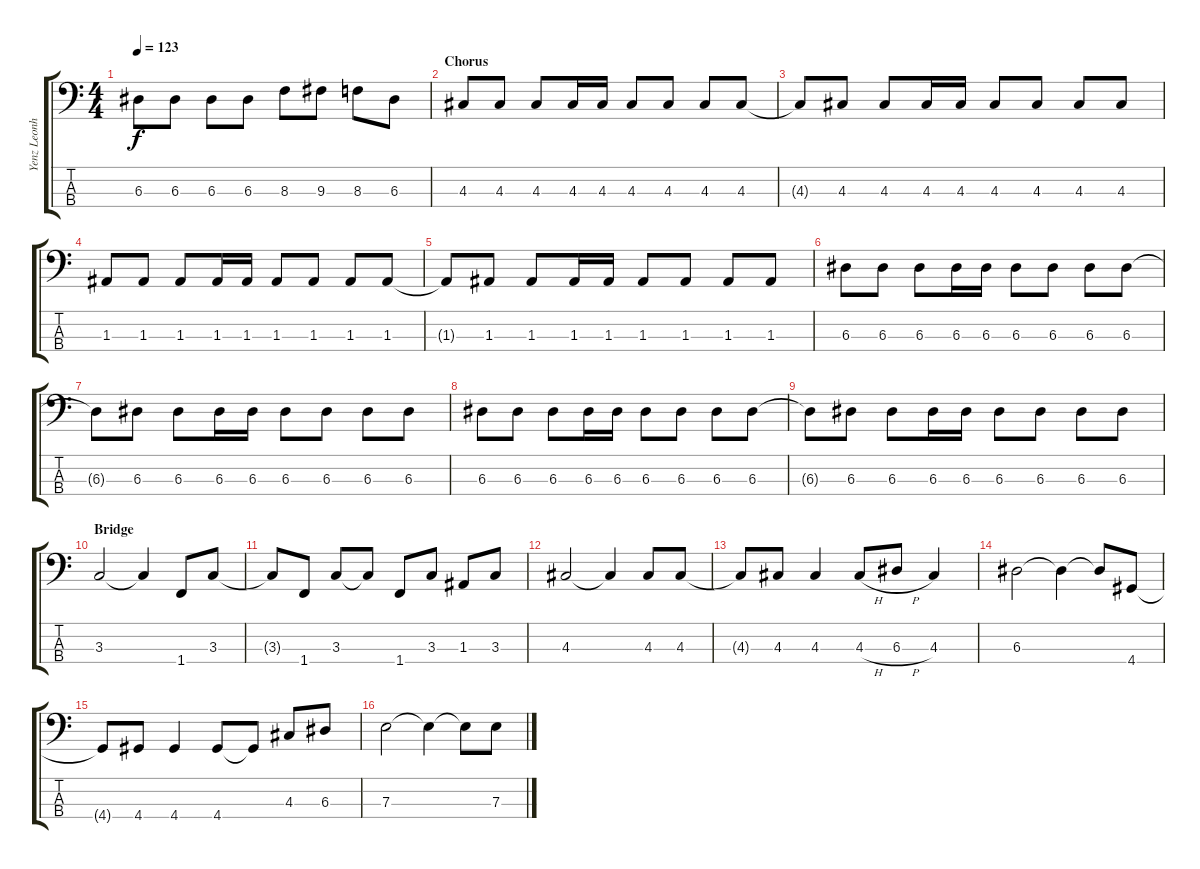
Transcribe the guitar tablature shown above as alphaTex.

\track ("Yenz Leonhardt" "Yenz Leonh") {instrument electricbasspick}
\staff {score tabs}
\tuning (G2 D2 A1 E1) {hide}
\ts (4 4)
\tempo 123
\clef f4
\ks c
6.3.8{dy f} 6.3.8 6.3.8 6.3.8 8.3.8 9.3.8 8.3.8 6.3.8 |
\section ("" "Chorus")
4.3.8 4.3.8 4.3.8 4.3.16 4.3.16 4.3.8 4.3.8 4.3.8 4.3.8 |
4.3{t}.8 4.3.8 4.3.8 4.3.16 4.3.16 4.3.8 4.3.8 4.3.8 4.3.8 |
1.3.8 1.3.8 1.3.8 1.3.16 1.3.16 1.3.8 1.3.8 1.3.8 1.3.8 |
1.3{t}.8 1.3.8 1.3.8 1.3.16 1.3.16 1.3.8 1.3.8 1.3.8 1.3.8 |
6.3.8 6.3.8 6.3.8 6.3.16 6.3.16 6.3.8 6.3.8 6.3.8 6.3.8 |
6.3{t}.8 6.3.8 6.3.8 6.3.16 6.3.16 6.3.8 6.3.8 6.3.8 6.3.8 |
6.3.8 6.3.8 6.3.8 6.3.16 6.3.16 6.3.8 6.3.8 6.3.8 6.3.8 |
6.3{t}.8 6.3.8 6.3.8 6.3.16 6.3.16 6.3.8 6.3.8 6.3.8 6.3.8 |
\section ("" "Bridge")
3.3.2 3.3{t}.4 1.4.8 3.3.8 |
3.3{t}.8 1.4.8 3.3.8 3.3{t}.8 1.4.8 3.3.8 1.3.8 3.3.8 |
4.3.2 4.3{t}.4 4.3.8 4.3.8 |
4.3{t}.8 4.3.8 4.3.4 4.3{h}.8 6.3{h}.8 4.3.4 |
6.3.2 6.3{t}.4 6.3{t}.8 4.4.8 |
4.4{t}.8 4.4.8 4.4.4 4.4.8 4.4{t}.8 4.3.8 6.3.8 |
7.3.2 7.3{t}.4 7.3{t}.8 7.3.8
